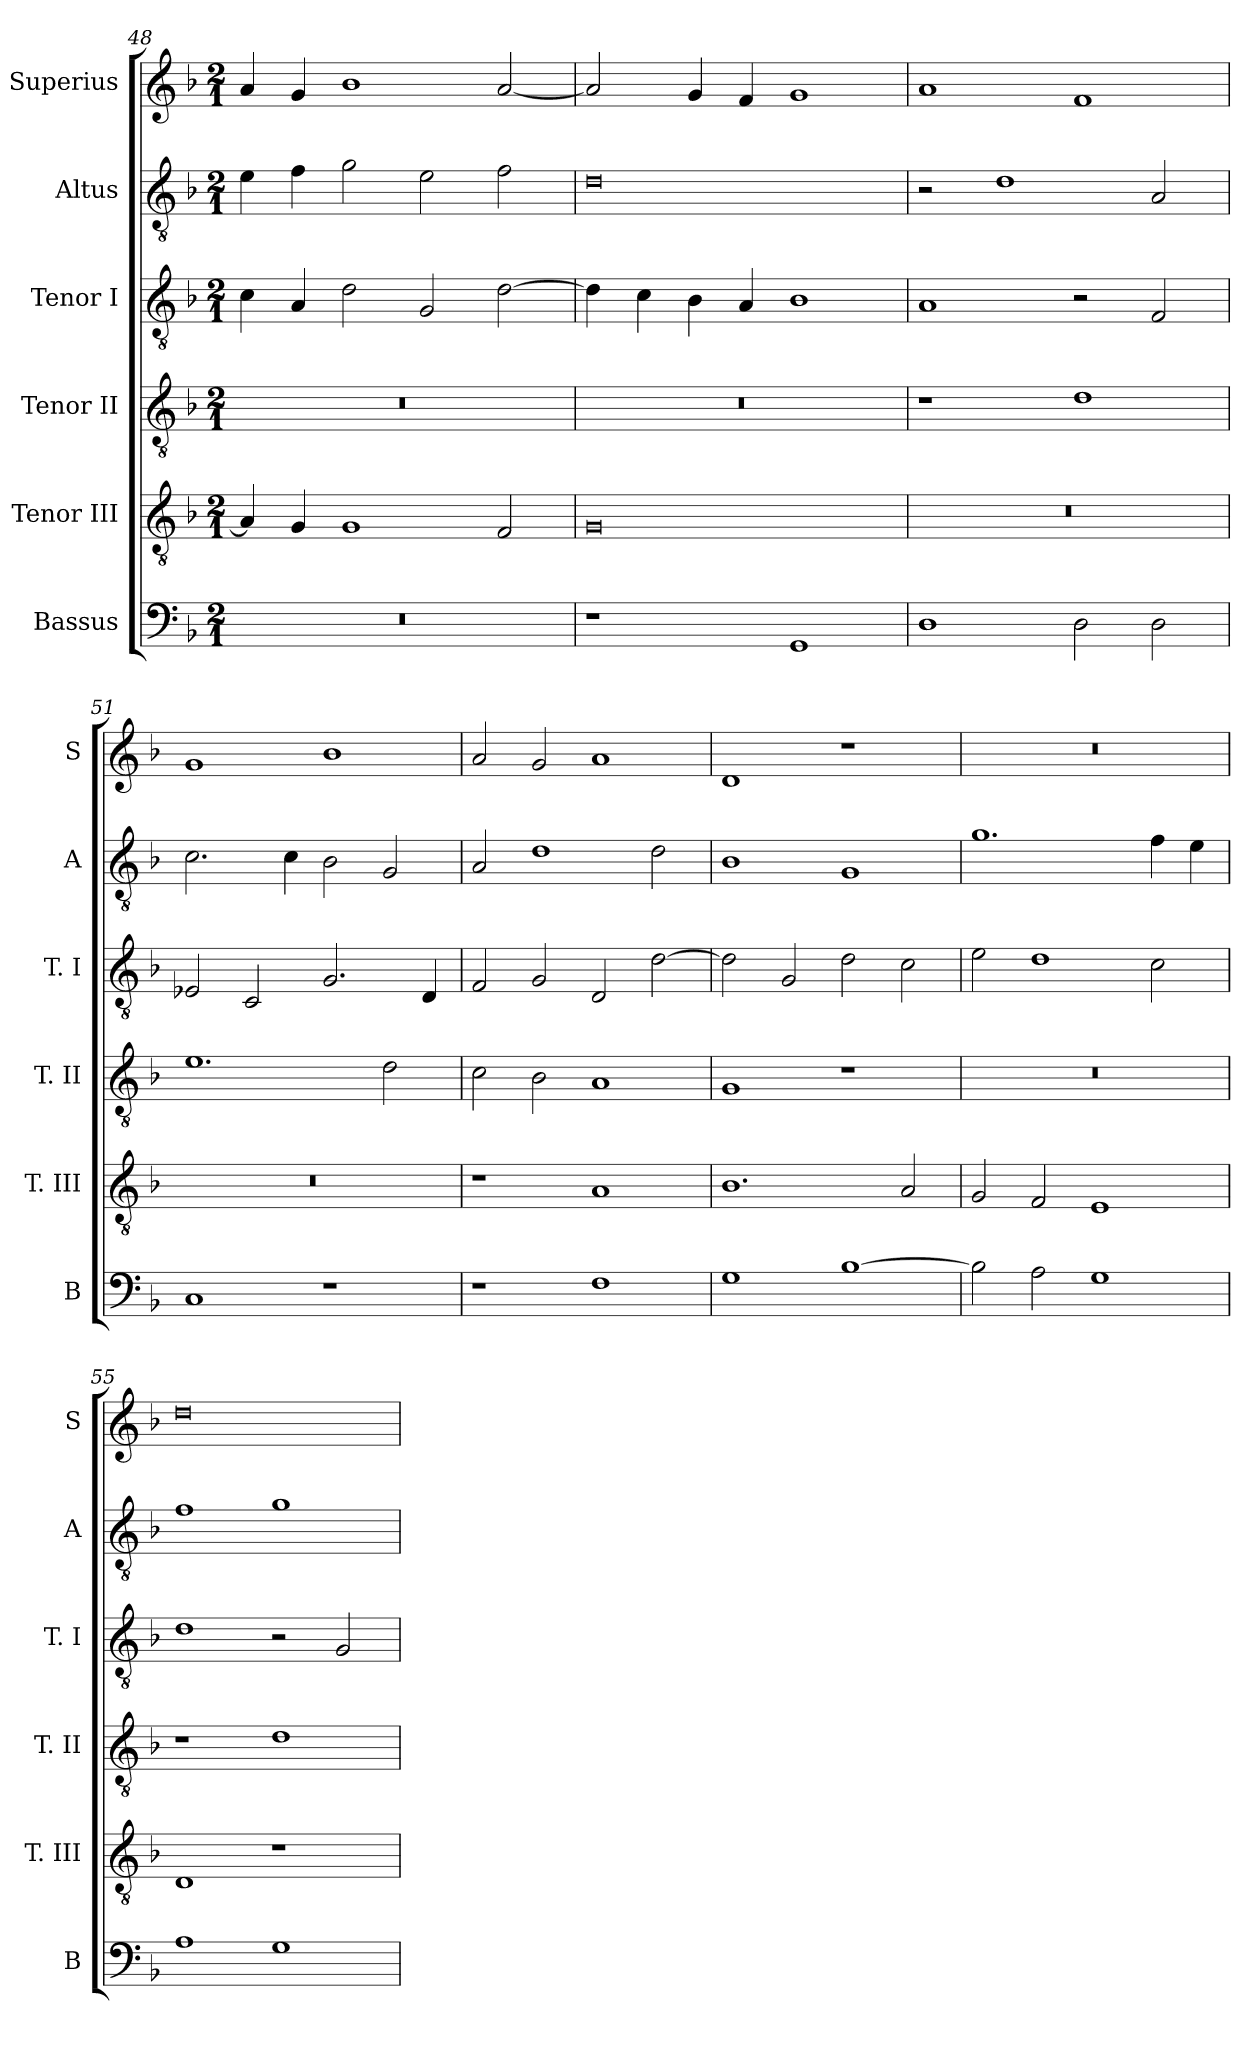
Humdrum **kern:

**kern	**kern	**kern	**kern	**kern	**kern
*part6	*part5	*part4	*part3	*part2	*part1
*staff6	*staff5	*staff4	*staff3	*staff2	*staff1
*I"Bassus	*I"Tenor III	*I"Tenor II	*I"Tenor I	*I"Altus	*I"Superius
*I'B	*I'T. III	*I'T. II	*I'T. I	*I'A	*I'S
*clefF4	*clefGv2	*clefGv2	*clefGv2	*clefGv2	*clefG2
*k[b-]	*k[b-]	*k[b-]	*k[b-]	*k[b-]	*k[b-]
*F:	*F:	*F:	*F:	*F:	*F:
*M2/1	*M2/1	*M2/1	*M2/1	*M2/1	*M2/1
=48	=48	=48	=48	=48	=48
0r	4A]	0r	4c	4e	4a
.	4G	.	4A	4f	4g
.	1G	.	2d	2g	1b-
.	.	.	2G	2e	.
.	2F	.	[2d	2f	[2a
=49	=49	=49	=49	=49	=49
1r	0G	0r	4d]	0d	2a]
.	.	.	4c	.	.
.	.	.	4B-	.	4g
.	.	.	4A	.	4f
1GG	.	.	1B-	.	1g
=50	=50	=50	=50	=50	=50
1D	0r	1r	1A	2r	1a
.	.	.	.	1d	.
2D	.	1d	2r	.	1f
2D	.	.	2F	2A	.
=51	=51	=51	=51	=51	=51
1C	0r	1.e	2E-X	2.c	1g
.	.	.	2C	.	.
.	.	.	.	4c	.
1r	.	.	2.G	2B-	1b-
.	.	2d	.	2G	.
.	.	.	4D	.	.
=52	=52	=52	=52	=52	=52
1r	1r	2c	2F	2A	2a
.	.	2B-	2G	1d	2g
1F	1A	1A	2D	.	1a
.	.	.	[2d	2d	.
=53	=53	=53	=53	=53	=53
1G	1.B-	1G	2d]	1B-	1d
.	.	.	2G	.	.
[1B-	.	1r	2d	1G	1r
.	2A	.	2c	.	.
=54	=54	=54	=54	=54	=54
2B-]	2G	0r	2e	1.g	0r
2A	2F	.	1d	.	.
1G	1E	.	.	.	.
.	.	.	2c	4f	.
.	.	.	.	4e	.
=55	=55	=55	=55	=55	=55
1A	1D	1r	1d	1f	0dd
1G	1r	1d	2r	1g	.
.	.	.	2G	.	.
=	=	=	=	=	=
*-	*-	*-	*-	*-	*-
